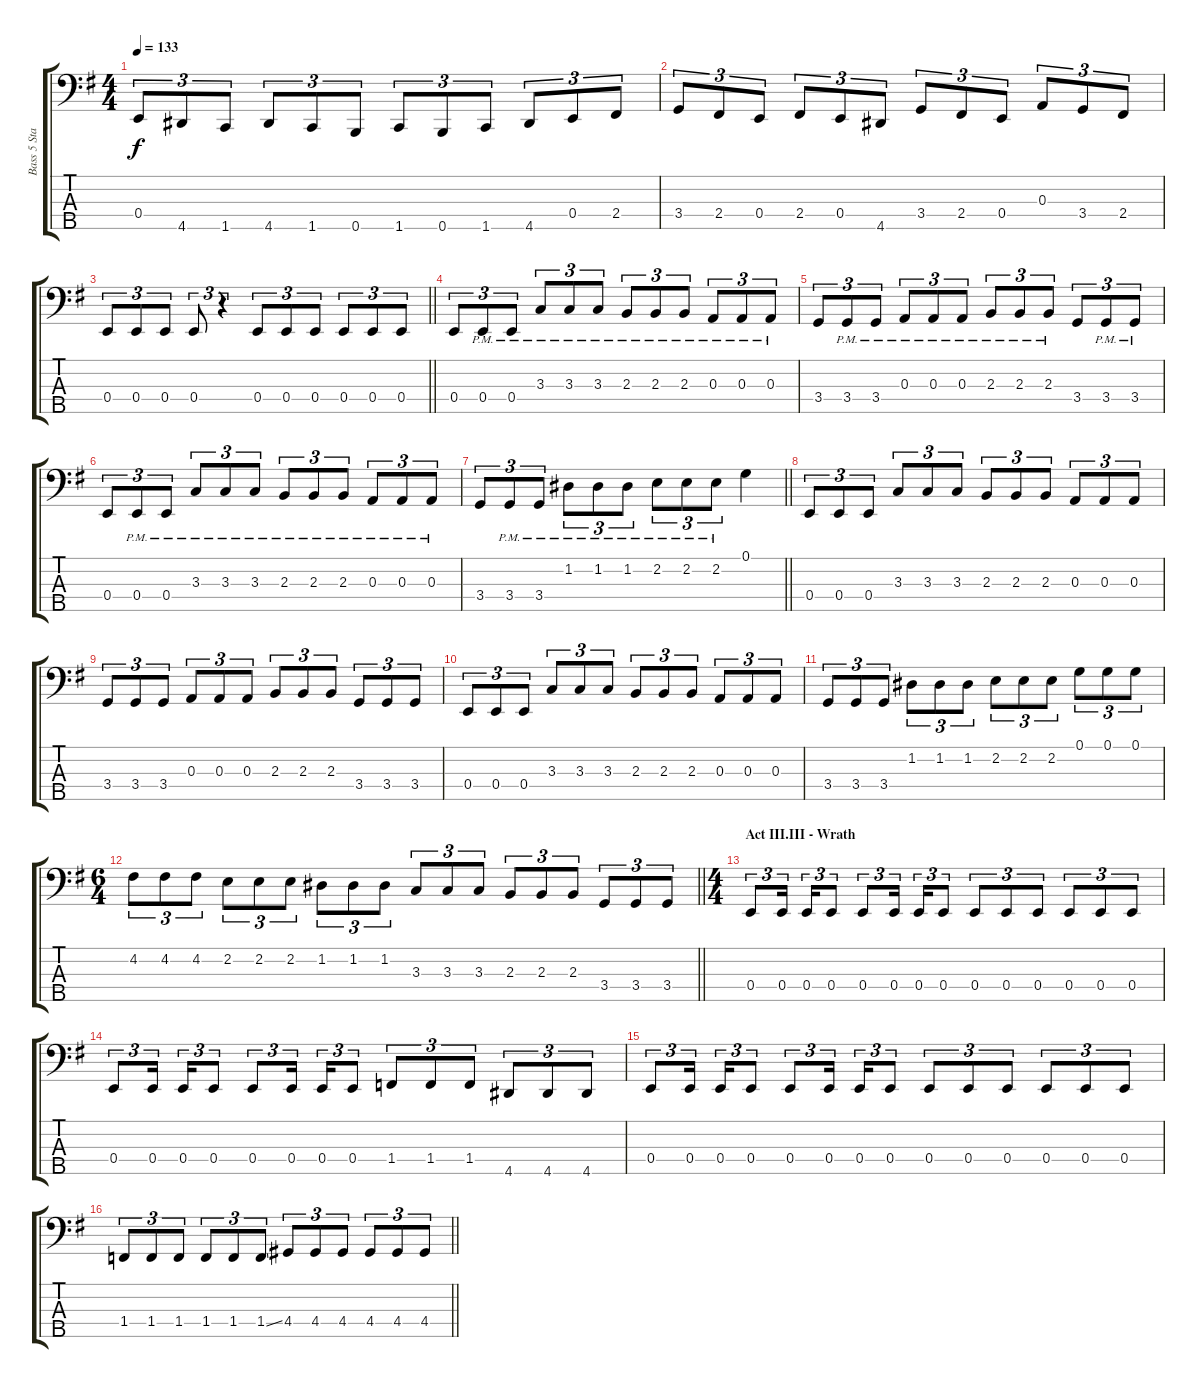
\track ("Bass 5 Standard" "Bass 5 Sta") {instrument electricbassfinger}
\staff {score tabs}
\tuning (G2 D2 A1 E1 B0) {hide}
\ts (4 4)
\tempo 133
\clef f4
\ks eminor
0.4.8{tu (3 2) dy f} 4.5.8{tu (3 2)} 1.5.8{tu (3 2)} 4.5.8{tu (3 2)} 1.5.8{tu (3 2)} 0.5.8{tu (3 2)} 1.5.8{tu (3 2)} 0.5.8{tu (3 2)} 1.5.8{tu (3 2)} 4.5.8{tu (3 2)} 0.4.8{tu (3 2)} 2.4.8{tu (3 2)} |
3.4.8{tu (3 2)} 2.4.8{tu (3 2)} 0.4.8{tu (3 2)} 2.4.8{tu (3 2)} 0.4.8{tu (3 2)} 4.5.8{tu (3 2)} 3.4.8{tu (3 2)} 2.4.8{tu (3 2)} 0.4.8{tu (3 2)} 0.3.8{tu (3 2)} 3.4.8{tu (3 2)} 2.4.8{tu (3 2)} |
\barLineRight lightlight
0.4.8{tu (3 2)} 0.4.8{tu (3 2)} 0.4.8{tu (3 2)} 0.4.8{tu (3 2)} r.4{tu (3 2)} 0.4.8{tu (3 2)} 0.4.8{tu (3 2)} 0.4.8{tu (3 2)} 0.4.8{tu (3 2)} 0.4.8{tu (3 2)} 0.4.8{tu (3 2)} |
\section ("" "")
0.4.8{tu (3 2)} 0.4{pm}.8{tu (3 2)} 0.4{pm}.8{tu (3 2)} 3.3{pm}.8{tu (3 2)} 3.3{pm}.8{tu (3 2)} 3.3{pm}.8{tu (3 2)} 2.3{pm}.8{tu (3 2)} 2.3{pm}.8{tu (3 2)} 2.3{pm}.8{tu (3 2)} 0.3{pm}.8{tu (3 2)} 0.3{pm}.8{tu (3 2)} 0.3{pm}.8{tu (3 2)} |
3.4.8{tu (3 2)} 3.4{pm}.8{tu (3 2)} 3.4{pm}.8{tu (3 2)} 0.3{pm}.8{tu (3 2)} 0.3{pm}.8{tu (3 2)} 0.3{pm}.8{tu (3 2)} 2.3{pm}.8{tu (3 2)} 2.3{pm}.8{tu (3 2)} 2.3{pm}.8{tu (3 2)} 3.4.8{tu (3 2)} 3.4{pm}.8{tu (3 2)} 3.4{pm}.8{tu (3 2)} |
0.4.8{tu (3 2)} 0.4{pm}.8{tu (3 2)} 0.4{pm}.8{tu (3 2)} 3.3{pm}.8{tu (3 2)} 3.3{pm}.8{tu (3 2)} 3.3{pm}.8{tu (3 2)} 2.3{pm}.8{tu (3 2)} 2.3{pm}.8{tu (3 2)} 2.3{pm}.8{tu (3 2)} 0.3{pm}.8{tu (3 2)} 0.3{pm}.8{tu (3 2)} 0.3{pm}.8{tu (3 2)} |
\barLineRight lightlight
3.4.8{tu (3 2)} 3.4{pm}.8{tu (3 2)} 3.4{pm}.8{tu (3 2)} 1.2{pm}.8{tu (3 2)} 1.2{pm}.8{tu (3 2)} 1.2{pm}.8{tu (3 2)} 2.2{pm}.8{tu (3 2)} 2.2{pm}.8{tu (3 2)} 2.2{pm}.8{tu (3 2)} 0.1.4 |
0.4.8{tu (3 2)} 0.4.8{tu (3 2)} 0.4.8{tu (3 2)} 3.3.8{tu (3 2)} 3.3.8{tu (3 2)} 3.3.8{tu (3 2)} 2.3.8{tu (3 2)} 2.3.8{tu (3 2)} 2.3.8{tu (3 2)} 0.3.8{tu (3 2)} 0.3.8{tu (3 2)} 0.3.8{tu (3 2)} |
3.4.8{tu (3 2)} 3.4.8{tu (3 2)} 3.4.8{tu (3 2)} 0.3.8{tu (3 2)} 0.3.8{tu (3 2)} 0.3.8{tu (3 2)} 2.3.8{tu (3 2)} 2.3.8{tu (3 2)} 2.3.8{tu (3 2)} 3.4.8{tu (3 2)} 3.4.8{tu (3 2)} 3.4.8{tu (3 2)} |
0.4.8{tu (3 2)} 0.4.8{tu (3 2)} 0.4.8{tu (3 2)} 3.3.8{tu (3 2)} 3.3.8{tu (3 2)} 3.3.8{tu (3 2)} 2.3.8{tu (3 2)} 2.3.8{tu (3 2)} 2.3.8{tu (3 2)} 0.3.8{tu (3 2)} 0.3.8{tu (3 2)} 0.3.8{tu (3 2)} |
3.4.8{tu (3 2)} 3.4.8{tu (3 2)} 3.4.8{tu (3 2)} 1.2.8{tu (3 2)} 1.2.8{tu (3 2)} 1.2.8{tu (3 2)} 2.2.8{tu (3 2)} 2.2.8{tu (3 2)} 2.2.8{tu (3 2)} 0.1.8{tu (3 2)} 0.1.8{tu (3 2)} 0.1.8{tu (3 2)} |
\ts (6 4)
\barLineRight lightlight
4.2.8{tu (3 2)} 4.2.8{tu (3 2)} 4.2.8{tu (3 2)} 2.2.8{tu (3 2)} 2.2.8{tu (3 2)} 2.2.8{tu (3 2)} 1.2.8{tu (3 2)} 1.2.8{tu (3 2)} 1.2.8{tu (3 2)} 3.3.8{tu (3 2)} 3.3.8{tu (3 2)} 3.3.8{tu (3 2)} 2.3.8{tu (3 2)} 2.3.8{tu (3 2)} 2.3.8{tu (3 2)} 3.4.8{tu (3 2)} 3.4.8{tu (3 2)} 3.4.8{tu (3 2)} |
\ts (4 4)
\section ("" "Act III.III - Wrath")
0.4.8{tu (3 2)} 0.4.16{tu (3 2) beam splitsecondary} 0.4.16{tu (3 2)} 0.4.8{tu (3 2)} 0.4.8{tu (3 2)} 0.4.16{tu (3 2) beam splitsecondary} 0.4.16{tu (3 2)} 0.4.8{tu (3 2)} 0.4.8{tu (3 2)} 0.4.8{tu (3 2)} 0.4.8{tu (3 2)} 0.4.8{tu (3 2)} 0.4.8{tu (3 2)} 0.4.8{tu (3 2)} |
0.4.8{tu (3 2)} 0.4.16{tu (3 2) beam splitsecondary} 0.4.16{tu (3 2)} 0.4.8{tu (3 2)} 0.4.8{tu (3 2)} 0.4.16{tu (3 2) beam splitsecondary} 0.4.16{tu (3 2)} 0.4.8{tu (3 2)} 1.4.8{tu (3 2)} 1.4.8{tu (3 2)} 1.4.8{tu (3 2)} 4.5.8{tu (3 2)} 4.5.8{tu (3 2)} 4.5.8{tu (3 2)} |
0.4.8{tu (3 2)} 0.4.16{tu (3 2) beam splitsecondary} 0.4.16{tu (3 2)} 0.4.8{tu (3 2)} 0.4.8{tu (3 2)} 0.4.16{tu (3 2) beam splitsecondary} 0.4.16{tu (3 2)} 0.4.8{tu (3 2)} 0.4.8{tu (3 2)} 0.4.8{tu (3 2)} 0.4.8{tu (3 2)} 0.4.8{tu (3 2)} 0.4.8{tu (3 2)} 0.4.8{tu (3 2)} |
\barLineRight lightlight
1.4.8{tu (3 2)} 1.4.8{tu (3 2)} 1.4.8{tu (3 2)} 1.4.8{tu (3 2)} 1.4.8{tu (3 2)} 1.4{ss}.8{tu (3 2)} 4.4.8{tu (3 2)} 4.4.8{tu (3 2)} 4.4.8{tu (3 2)} 4.4.8{tu (3 2)} 4.4.8{tu (3 2)} 4.4.8{tu (3 2)}
